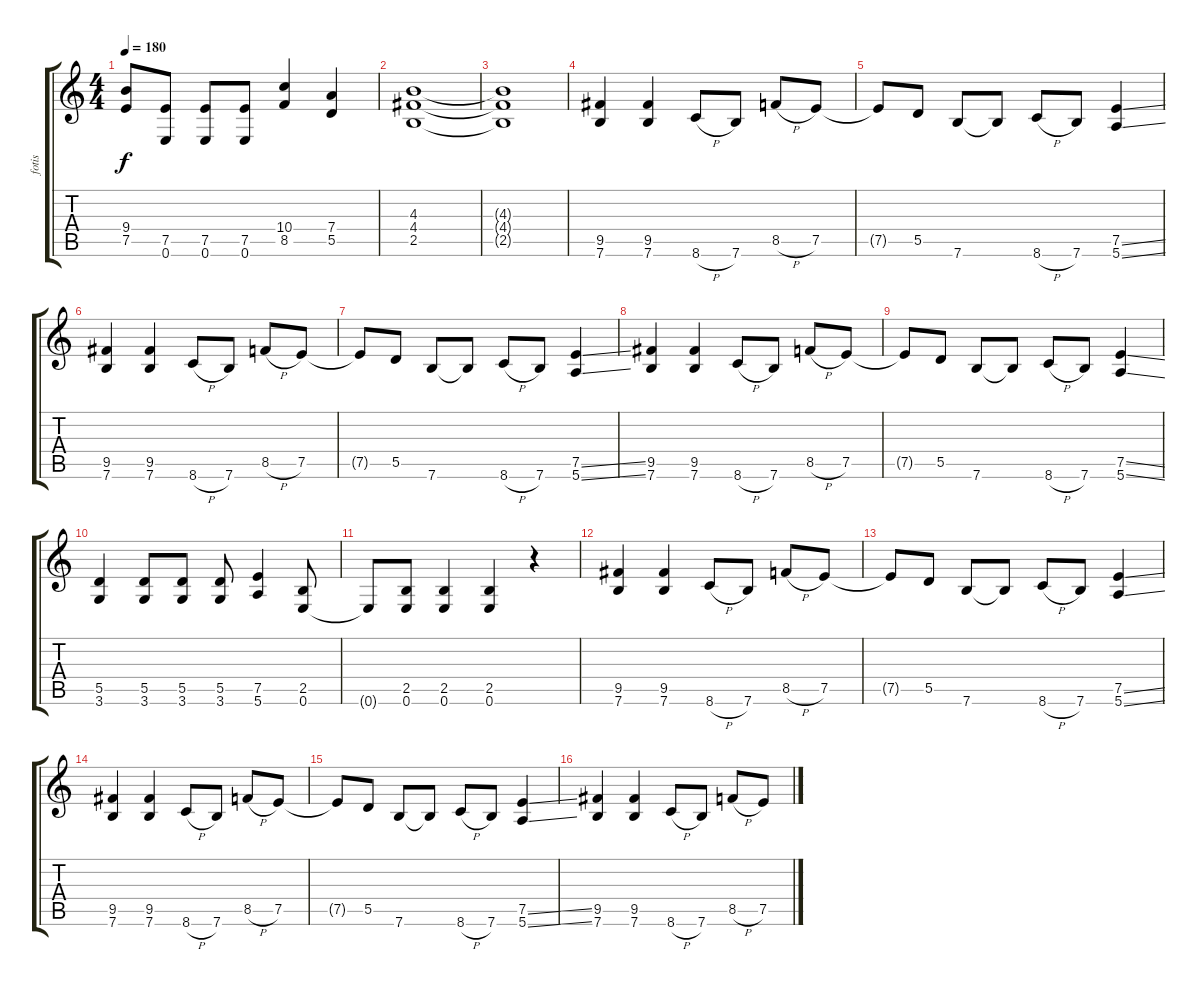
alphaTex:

\track ("fotis" "fotis") {instrument overdrivenguitar}
\staff {score tabs}
\tuning (E4 B3 G3 D3 A2 E2) {hide}
\ts (4 4)
\tempo 180
\clef g2
\ks c
(9.4{t} 7.5{t}).8{dy f} (7.5 0.6).8 (7.5 0.6).8 (7.5 0.6).8 (10.4 8.5).4 (7.4 5.5).4 |
(4.3 4.4 2.5).1 |
(4.3{t} 4.4{t} 2.5{t}).1 |
(9.5 7.6).4 (9.5 7.6).4 8.6{h}.8 7.6.8 8.5{h}.8 7.5.8 |
7.5{t}.8 5.5.8 7.6.8 7.6{t}.8 8.6{h}.8 7.6.8 (7.5{ss} 5.6{ss}).4 |
(9.5 7.6).4 (9.5 7.6).4 8.6{h}.8 7.6.8 8.5{h}.8 7.5.8 |
7.5{t}.8 5.5.8 7.6.8 7.6{t}.8 8.6{h}.8 7.6.8 (7.5{ss} 5.6{ss}).4 |
(9.5 7.6).4 (9.5 7.6).4 8.6{h}.8 7.6.8 8.5{h}.8 7.5.8 |
7.5{t}.8 5.5.8 7.6.8 7.6{t}.8 8.6{h}.8 7.6.8 (7.5{ss} 5.6{ss}).4 |
(5.5 3.6).4 (5.5 3.6).8 (5.5 3.6).8 (5.5 3.6).8 (7.5 5.6).4 (2.5 0.6).8 |
0.6{t}.8 (2.5 0.6).8 (2.5 0.6).4 (2.5 0.6).4 r.4 |
(9.5 7.6).4 (9.5 7.6).4 8.6{h}.8 7.6.8 8.5{h}.8 7.5.8 |
7.5{t}.8 5.5.8 7.6.8 7.6{t}.8 8.6{h}.8 7.6.8 (7.5{ss} 5.6{ss}).4 |
(9.5 7.6).4 (9.5 7.6).4 8.6{h}.8 7.6.8 8.5{h}.8 7.5.8 |
7.5{t}.8 5.5.8 7.6.8 7.6{t}.8 8.6{h}.8 7.6.8 (7.5{ss} 5.6{ss}).4 |
(9.5 7.6).4 (9.5 7.6).4 8.6{h}.8 7.6.8 8.5{h}.8 7.5.8
